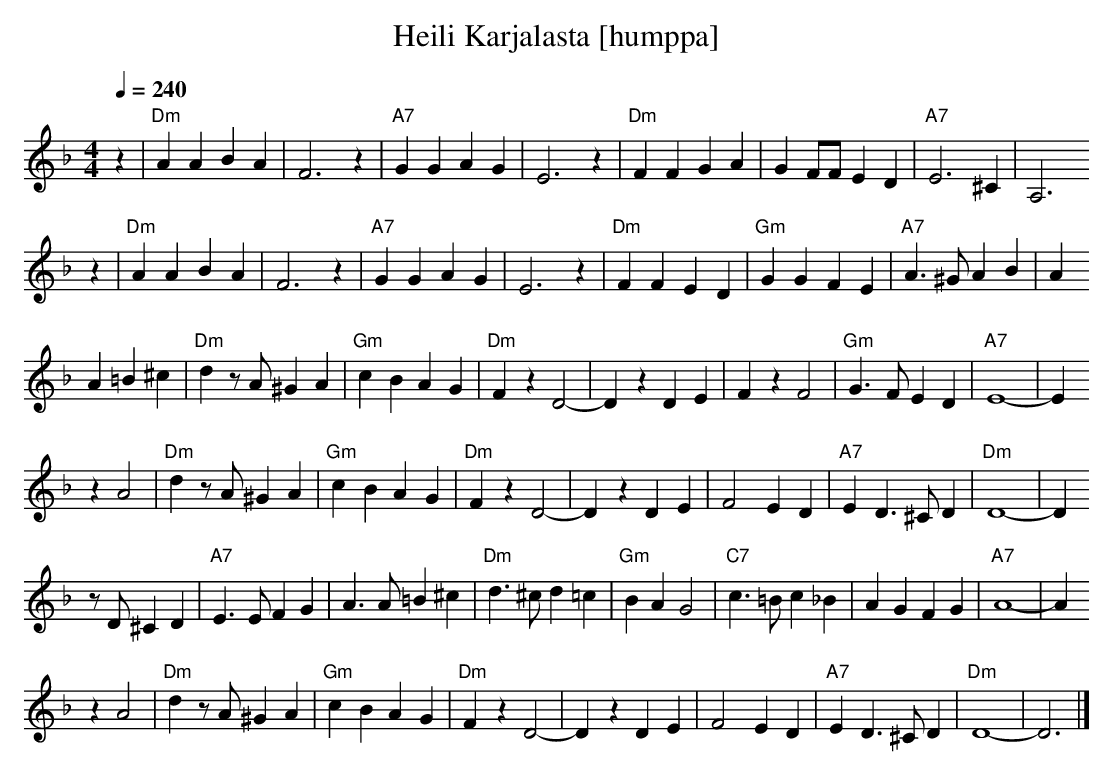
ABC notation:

X:1
T:Heili Karjalasta [humppa]
M:4/4
L:1/4
Q:1/4=240
K:DMin
        z|"Dm"A A     B  A|    F3       z|"A7"G G  A  G|    E3     \
        z|"Dm"F F     G  A|    G F/F/ E D|"A7"E3     ^C|    A,3
        z|"Dm"A A     B  A|    F3       z|"A7"G G  A  G|    E3     \
        z|"Dm"F F     E  D|"Gm"G G    F E|"A7"A>^G A  B|    A
A    =B^c|"Dm"d z/A/ ^G  A|"Gm"c B    A G|"Dm"F z  D2- |    D      \
z     D E|    F z     F2  |"Gm"G>F    E D|"A7"E4-      |    E
z     A2 |"Dm"d z/A/ ^G  A|"Gm"c B    A G|"Dm"F z  D2- |    D      \
z     D E|    F2      E  D|"A7"E D>  ^C D|"Dm"D4-      |    D
z/D/ ^C D|"A7"E>E     F  G|    A>A   =B^c|"Dm"d>^c d =c|"Gm"B A G2|\
          "C7"c>=B    c _B|    A G    F G|"A7"A4-      |    A
z     A2 |"Dm"d z/A/ ^G  A|"Gm"c B    A G|"Dm"F z  D2- |    D      \
z     D E|    F2      E  D|"A7"E D>  ^C D|"Dm"D4-      |    D3   |]
